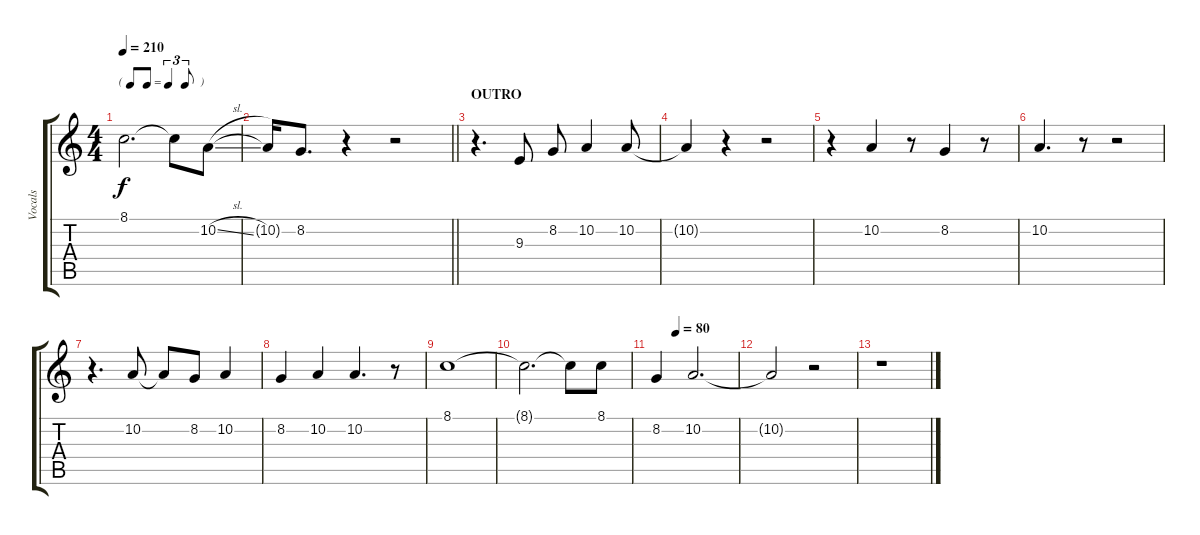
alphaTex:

\track ("Vocals" "Vocals") {instrument harmonica}
\staff {score tabs}
\tuning (E4 B3 G3 D3 A2 E2) {hide}
\ts (4 4)
\tf triplet8th
\tempo 210
\clef g2
\ks c
8.1{t}.2{d dy f} 8.1{t}.8 10.2{sl}.8 |
\barLineRight lightlight
10.2{t}.16 8.2.8{d} r.4 r.2 |
\section ("" "OUTRO")
r.4{d} 9.3.8 8.2.8 10.2.4 10.2.8 |
10.2{t}.4 r.4 r.2 |
r.4 10.2.4 r.8 8.2.4 r.8 |
10.2.4{d} r.8 r.2 |
r.4{d} 10.2.8 10.2{t}.8 8.2.8 10.2.4 |
8.2.4 10.2.4 10.2.4{d} r.8 |
8.1.1 |
8.1{t}.2{d} 8.1{t}.8 8.1.8 |
\tempo (80 0.25)
8.2.4 10.2.2{d} |
10.2{t}.2 r.2 |
r.1
